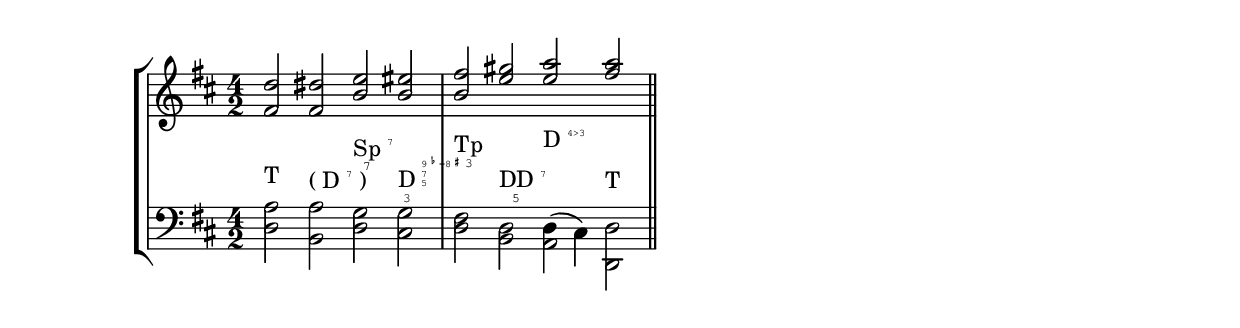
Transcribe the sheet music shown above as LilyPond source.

\version "2.18.2"

\header { tagline = "" }

\version "2.18.2"

#(define BLNK " " )

#(define-markup-command 
  (hf layout props FS ) (markup?  )
  "insert a harmony analysis symbol + ( 0 bass & 0 descant specifier(s))"
  (interpret-markup layout props
    #{\markup 
      \line {
        \override #'(baseline-skip . 1.4) {
          \center-column{       
            \line{ #FS }
            \line{ \typewriter \fontsize #-5 \BLNK }
        } }  
        \super{
          \override #'(baseline-skip . 1.5) {
            \fontsize #-4 \typewriter
            \translate #'(-2 . 1)
            \column { \BLNK \BLNK \BLNK }
        } }      
      }       
    #}
  )
)

#(define-markup-command 
  (hfOne layout props FS  Mid) (markup? markup? )
  "insert a harmony analysis symbol + ( 0 bass & 1 descant specifier(s))"
  (interpret-markup layout props
    #{\markup 
       \line {
        \override #'(baseline-skip . 1.4) {
          \center-column{       
            \line{ #FS }
            \line{ \typewriter \fontsize #-5 \BLNK }
        } }  
        \super{
          \override #'(baseline-skip . 1.5) {
            \fontsize #-4 \typewriter
            \translate #'(-2 . 1)
            \column { \BLNK #Mid \BLNK }
        } }      
      }       
    #}
  )
)

#(define-markup-command 
  (hfTwo layout props FS Mid Top) (markup? markup? markup? )
  "insert a harmony analysis symbol + ( 0 bass & 2 descant specifier(s))"
  (interpret-markup layout props
    #{\markup 
       \line {
        \override #'(baseline-skip . 1.4) {
          \center-column{       
            \line{ #FS }
            \line{ \typewriter \fontsize #-5 \BLNK }
        } }  
        \super{
          \override #'(baseline-skip . 1.5) {
            \fontsize #-4 \typewriter
            \translate #'(-2 . 1)
            \column { #Top #Mid \BLNK }
        } }      
      }       
    #}
  )
)

#(define-markup-command 
  (hfTri layout props FS Bot Mid Top) (markup? markup? markup? markup? )
  "insert a harmony analysis symbol + ( 0 bass & 3 descant specifier(s))"
  (interpret-markup layout props
    #{\markup 
      \line {
        \override #'(baseline-skip . 1.4) {
          \center-column{       
            \line{ #FS }
            \line{ \typewriter \fontsize #-5 \BLNK }
        } }  
        \super{
          \override #'(baseline-skip . 1.5) {
            \fontsize #-4 \typewriter
            \translate #'(-2 . 1)
            \column { #Top #Mid #Bot }
        } }      
      }       
    #}
  )
)
  
#(define-markup-command 
  (hfi layout props FS Sub) (markup? markup?  )
  "insert a harmony analysis symbol + ( 1 bass &  0 descant specifier(s))"
  (interpret-markup layout props
    #{\markup 
      \line {
        \override #'(baseline-skip . 1.4) {
          \center-column{       
            \line{ #FS }
            \line{ \typewriter \fontsize #-5 #Sub }
        } }  
        \super{
          \override #'(baseline-skip . 1.5) {
            \fontsize #-4 \typewriter
            \translate #'(-2 . 1)
            \column { \BLNK \BLNK \BLNK }
        } }      
      }       
    #}
  )
)

#(define-markup-command 
  (hfiOne layout props FS Sub Mid) (markup? markup? markup? )
  "insert a harmony analysis symbol + ( 1 bass &  1 descant specifier(s))"
  (interpret-markup layout props
    #{\markup 
       \line {
        \override #'(baseline-skip . 1.4) {
          \center-column{       
            \line{ #FS }
            \line{ \typewriter \fontsize #-5 #Sub }
        } }  
        \super{
          \override #'(baseline-skip . 1.5) {
            \fontsize #-4 \typewriter
            \translate #'(-2 . 1)
            \column { \BLNK #Mid \BLNK }
        } }      
      }       
    #}
  )
)

#(define-markup-command 
  (hfiTwo layout props FS Sub Mid Top) (markup? markup? markup? markup? )
  "insert a harmony analysis symbol + ( 1 bass &  2 descant specifier(s))"
  (interpret-markup layout props
    #{\markup 
       \line {
        \override #'(baseline-skip . 1.4) {
          \center-column{       
            \line{ #FS }
            \line{\typewriter \fontsize #-5 #Sub }
        } }  
        \super{
           \override #'(baseline-skip . 1.5) {
            \fontsize #-4 \typewriter
            \translate #'(-2 . 1)
            \column { #Top #Mid \BLNK }
        } }      
      }       
    #}
  )
)


#(define-markup-command 
  (hfiTri layout props FS Sub Bot Mid Top) (markup? markup? markup? markup? markup? )
  "insert a harmony analysis symbol + ( 1 bass &  3 descant specifier(s))"
  (interpret-markup layout props
    #{\markup 
      \line {
        \override #'(baseline-skip . 1.4) {
          \center-column{       
            \line{ #FS }
            \line{ \typewriter \fontsize #-5 #Sub }
        } }  
        \super{
           \override #'(baseline-skip . 1.5) {
            \fontsize #-4 \typewriter
            \translate #'(-2 . 1)
            \column { #Top #Mid #Bot }
        } }      
      }       
    #}
  )
) 

  
\score {
  \new StaffGroup {
    \time 4/2
    <<
      \new Staff {
        \relative d' {
          \clef "treble"
          \key d \major  
          \stemUp
         < fis  d'>2    
          < fis  dis'>2   
          < b  e>2        
          < b  eis>2        
          | 
          < b fis'>2  
          < e gis >2  
          < e a >2    
          < a fis>2      
          \bar "||"
        }   
      }
      \new Staff {
        \relative d { 
          \clef "bass"
          \key d \major  
          \stemDown
          < d a'>2        ^\markup { \hf T }                      
          < b a'>2        ^\markup { ( \hfOne D "7" ) }           
          < d g>2         ^\markup { \hfiOne Sp "7" "7" }         
          < cis g'>2      ^\markup { \hfiTri D "3" "5" "7" 
                                        \line{"9"{\super{\flat}}"=8"{\super{\sharp}}}
                                    }                               
          |
          < d fis>2       ^\markup { \hfi Tp "3" }                
          < b d>2         ^\markup { \hfiOne DD "5" "7" }         
          <<
            { a2          ^\markup { \hfOne D "4>3" }  }
            { d4( cis4) }
          >> 
          < d, d'>2       ^\markup { \hf T }
          \bar "||"
        }   
      }
    >>
  }
  \layout { }
  \midi {}
}

